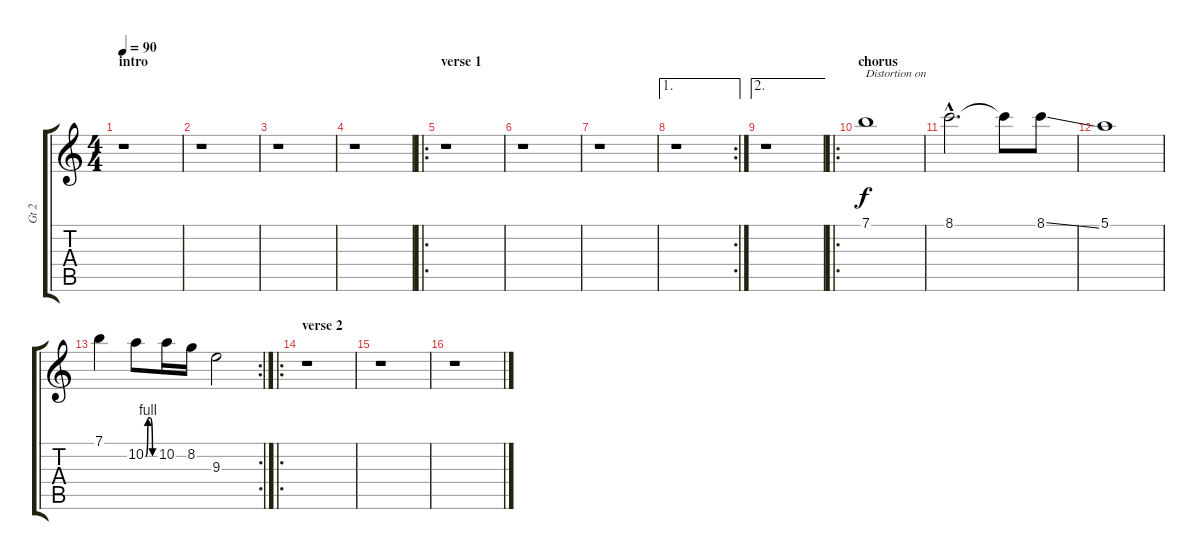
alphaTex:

\track ("Gt 2" "Gt 2") {instrument distortionguitar}
\staff {score tabs}
\tuning (E4 B3 G3 D3 A2 E2) {hide}
\ts (4 4)
\section ("" "intro")
\tempo 90
\clef g2
\ks c
r.1{dy f volume 10 instrument distortionguitar} |
r.1 |
r.1 |
r.1 |
\ro
\section ("" "verse 1")
r.1 |
r.1 |
r.1 |
\ae 1
\rc 2
r.1 |
\ae 2
r.1 |
\ro
\section ("" "chorus")
7.1.1{txt "Distortion on"} |
8.1{hac}.2{d} 8.1{t}.8 8.1{ss}.8 |
5.1.1 |
\rc 2
7.1.4 10.2{be (custom 0 0 15 4 30 4 45 0 60 0)}.8 10.2.16 8.2.16 9.3.2 |
\ro
\section ("" "verse 2")
r.1 |
r.1 |
r.1
